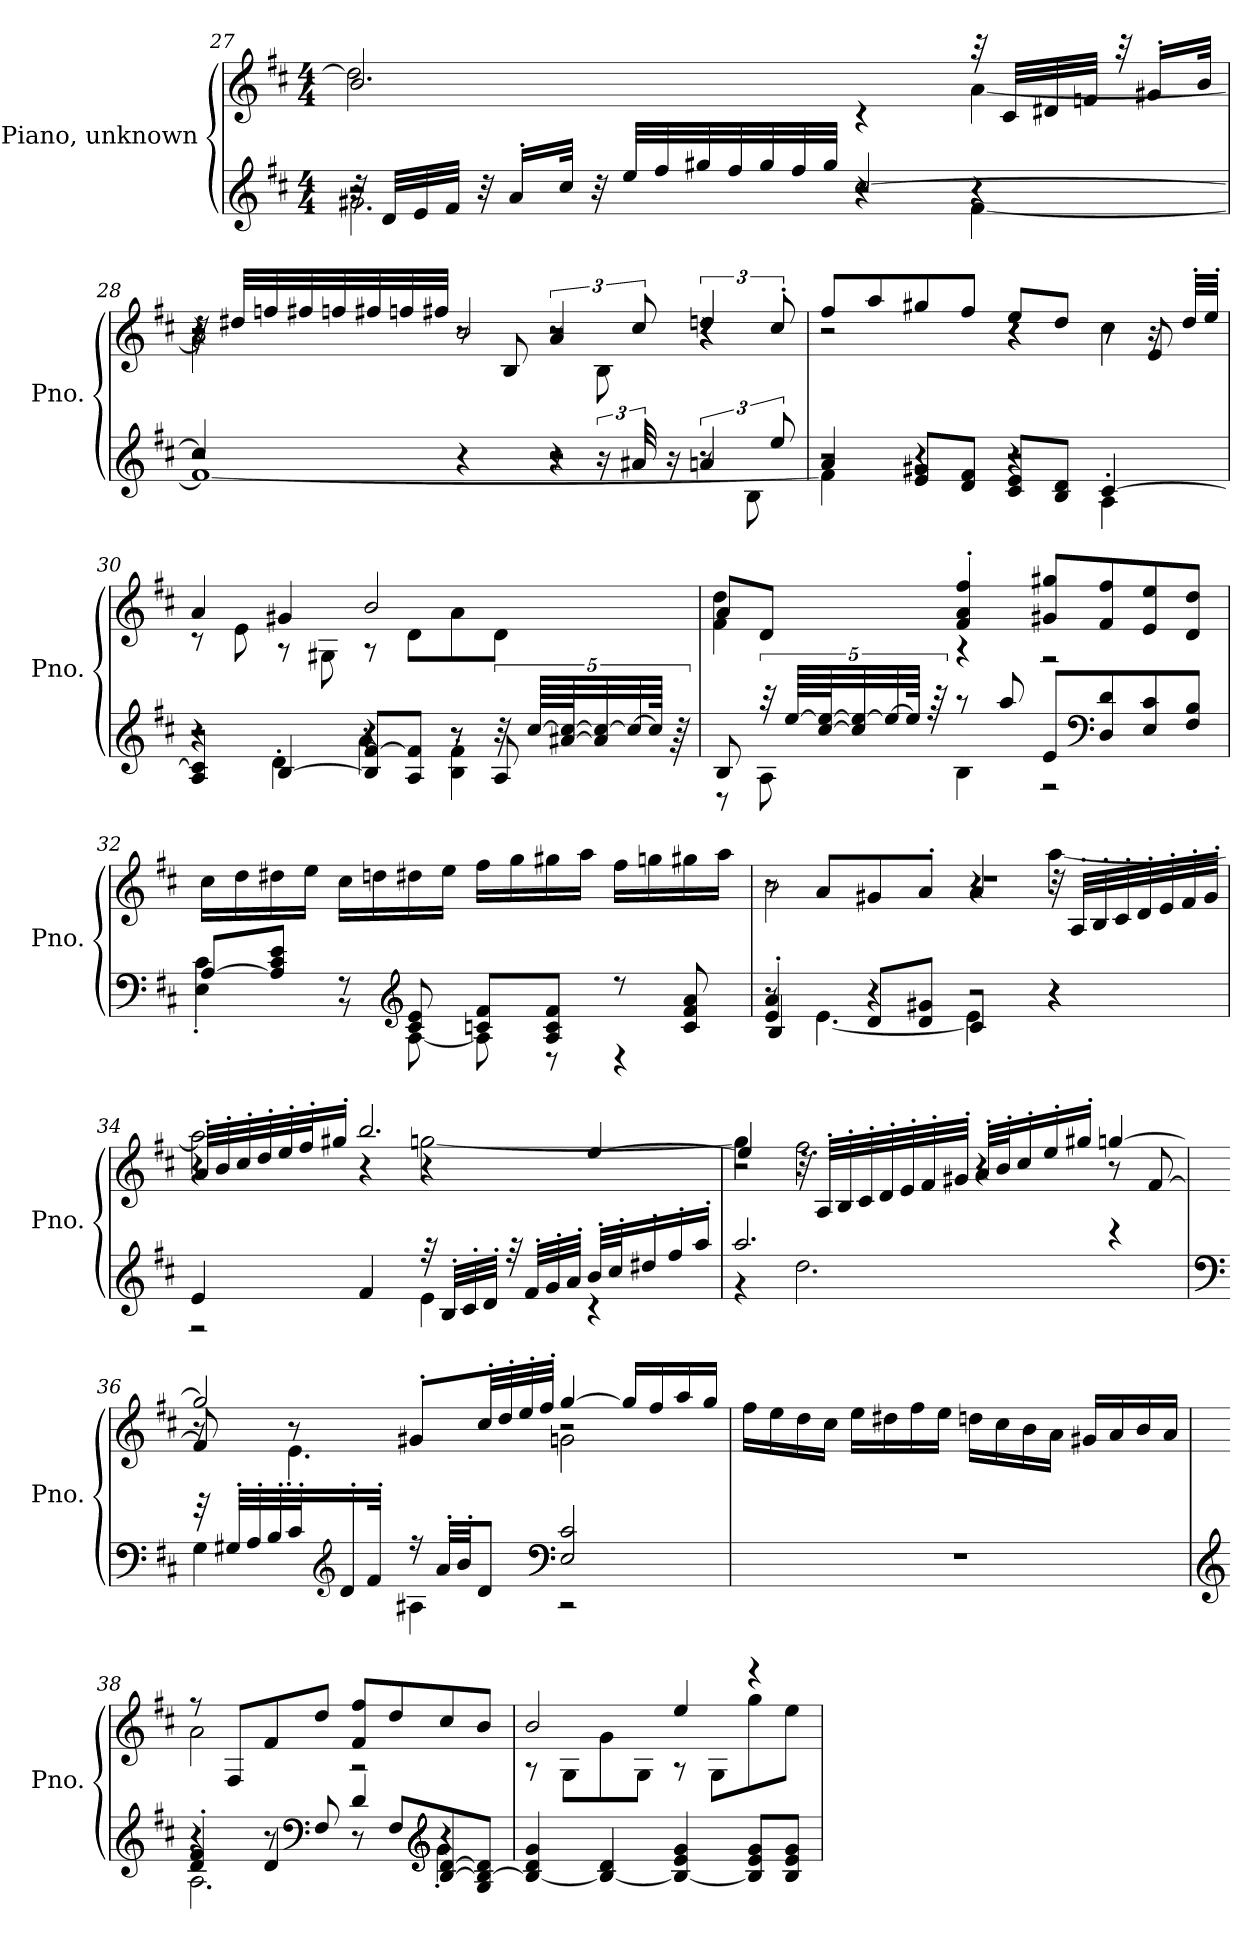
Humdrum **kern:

**kern	**kern
*part1	*part1
*staff2	*staff1
*I"Piano, unknown	*
*I'Pno.	*
!!LO:PB:g=z
*clefG2	*clefG2
*k[f#c#]	*k[f#c#]
*M4/4	*M4/4
=27	=27
*^	*^
*	*^	*	*
*	*	*^	*	*
32r	2r	2r	2.g#X\	2.b/	2dd\]
32d/LLL	.	.	.	.	.
32e/	.	.	.	.	.
32f#/JJJ	.	.	.	.	.
32r	.	.	.	.	.
16a'/LL	.	.	.	.	.
32cc#/JJk	.	.	.	.	.
32r	.	.	.	.	.
32ee/LLL	.	.	.	.	.
32ff#/	.	.	.	.	.
32gg#X/	.	.	.	.	.
32ff#/	.	.	.	.	.
32gg#/	.	.	.	.	.
32ff#/	.	.	.	.	.
32gg#/JJJ	.	.	.	.	.
2r	4r	[2cc#/	.	.	4r
.	[4f#\	.	4r	32r	[4a\
.	.	.	.	32c#/LLL	.
.	.	.	.	32d#X/	.
.	.	.	.	32fn/JJJ	.
.	.	.	.	32r	.
.	.	.	.	16g#X'/LL	.
.	.	.	.	32b/JJk	.
!!LO:LB:g=z
=28	=28	=28	=28	=28	=28
*	*	*	*	*^	*^
2r	1f#_	4cc#/]	2r	32r	2a\]	4r	2r
.	.	.	.	32dd#X/LLL	.	.	.
.	.	.	.	32ffn/	.	.	.
.	.	.	.	32ff#X/	.	.	.
.	.	.	.	32ffn/	.	.	.
.	.	.	.	32ff#X/	.	.	.
.	.	.	.	32ffn/	.	.	.
.	.	.	.	32ff#X/JJJ	.	.	.
.	.	4r	.	8r	.	2b/	.
.	.	.	.	8B/	.	.	.
8r	.	2r	4r	6a/	2r	.	8r
24r	.	.	.	.	.	.	8B\
48a#X/	.	.	.	12cc#/	.	.	.
16r	.	.	.	.	.	.	.
6an/	.	.	8r	6ddn/	.	4r	4r
.	.	.	8B\	.	.	.	.
12ee/	.	.	.	12cc#'/	.	.	.
*	*	*v	*v	*	*	*	*
*	*	*	*	*	*v	*v
=29	=29	=29	=29	=29	=29
4a/	4f#\]	2r	8ff#/L	2r	2r
.	.	.	8aa/	.	.
8e/ 8g#X/L	4r	.	8gg#X/	.	.
8d/ 8f#/J	.	.	8ff#/J	.	.
8c#/ 8e/L	2r	4r	8ee/L	4r	4r
8B/ 8d/J	.	.	8dd/J	.	.
[4c#/	.	4A'\	8r	4cc#\	8r
.	.	.	16r	.	8e/
.	.	.	32dd'/LLL	.	.
.	.	.	32ee'/JJJ	.	.
*	*	*	*	*v	*v
!!LO:LB:g=z
=30	=30	=30	=30	=30
4A/ 4c#/]	2r	4r	4a/	8r
.	.	.	.	8e\
[4B/	.	4d'\	4g#X/	8r
.	.	.	.	8G#X\
8B/] [8f#/L	4r	4a'\	2b/	8r
8A/ 8f#/]J	.	.	.	8d\L
8r	8r	4B\' 4f#\'	.	8a\
40r	8A/	.	.	8d\J
[80cc#/LLLL	.	.	.	.
[80a#X/ 80cc#/_J	.	.	.	.
40a#/] 40cc#/_	.	.	.	.
40cc#/_	.	.	.	.
80cc#/JJJk]	.	.	.	.
80r	.	.	.	.
*	*v	*v	*	*
=31	=31	=31	=31
8B/	8r	8a/L	4f#\ 4dd\
40r	8A\	8d/J	.
[80ee/LLLL	.	.	.
[80cc#/ 80ee/_J	.	.	.
40cc#/] 40ee/_	.	.	.
40ee/_	.	.	.
80ee/JJJk]	.	.	.
80r	.	.	.
8r	4B\	4f#/' 4a/' 4ff#/'	4r
8aa/	.	.	.
8e/L	2r	8g#X/ 8gg#X/L	2r
*clefF4	*	*	*
8D/ 8d/	.	8f#/ 8ff#/	.
8E/ 8c#/	.	8e/ 8ee/	.
8F#/ 8B/J	.	8d/ 8dd/J	.
*	*	*v	*v
!!LO:LB:g=z
=32	=32	=32
[8A/L	4E\' 4c#\'	16cc#\LL
.	.	16dd\
8A/] 8c#/ 8e/J	.	16dd#X\
.	.	16ee\JJ
8r	8r	16cc#\LL
.	.	16ddn\
*clefG2	*	*
8c#/ 8e/	[8A\	16dd#X\
.	.	16ee\JJ
8cn/ 8f#/L	8A\]	16ff#\LL
.	.	16gg\
8A/ 8c/ 8f#/J	8r	16gg#X\
.	.	16aa\JJ
8r	4r	16ff#\LL
.	.	16ggn\
8c/ 8f#/ 8a/	.	16gg#X\
.	.	16aa\JJ
=33	=33	=33
*	*^	*^
*	*	*	*	*^
4e/' 4a/'	8r	4B/	1r	2b\	8r
.	[4.e\	.	.	.	8a/L
8d/L	.	4r	.	.	8g#X/
8d/ 8g#X/J	.	.	.	.	8a'/J
4c#/	4e\]	2r	.	4r	4a/
4r	4r	.	.	[4aa\	32r
.	.	.	.	.	32A'/LLL
.	.	.	.	.	32B'/
.	.	.	.	.	32c#'/
.	.	.	.	.	32d'/
.	.	.	.	.	32e'/
.	.	.	.	.	32f#'/
.	.	.	.	.	32g#'/JJJ
*	*v	*v	*	*	*
!!LO:LB:g=z	!!	!!
=34	=34	=34	=34	=34
4e/	2r	4r	2aa\]	32a'/LLL
.	.	.	.	32b'/
.	.	.	.	32cc#'/
.	.	.	.	32dd'/
.	.	.	.	32ee'/
.	.	.	.	32ff#'/J
.	.	.	.	16gg#X'/JJ
4f#/	.	2.bb/	.	4r
32r	4e\	.	[2ggn\	4r
32B'/LLL	.	.	.	.
32c#'/	.	.	.	.
32d'/JJJ	.	.	.	.
32r	.	.	.	.
32f#'/LLL	.	.	.	.
32g'/	.	.	.	.
32a'/JJJ	.	.	.	.
32b'/LLL	4r	.	.	[4ee/
32cc#'/J	.	.	.	.
16dd#X'/	.	.	.	.
16ff#'/	.	.	.	.
16aa'/JJ	.	.	.	.
=35	=35	=35	=35	=35
2.aa/	4r	2r	4gg\]	4ee/]
.	2.dd\	.	2.ff#\	32r
.	.	.	.	32A'/LLL
.	.	.	.	32B'/
.	.	.	.	32c#'/
.	.	.	.	32d'/
.	.	.	.	32e'/
.	.	.	.	32f#'/
.	.	.	.	32g#X'/JJJ
.	.	4r	.	32a'/LLL
.	.	.	.	32b'/J
.	.	.	.	16cc#'/
.	.	.	.	16ee'/
.	.	.	.	16gg#X'/JJ
4r	.	[4ggn/	.	8r
.	.	.	.	[8f#/
!!LO:LB:g=z	!!	!!
=36	=36	=36	=36	=36
*clefF4	*	*	*	*
32r	4G\	2gg/]	8r	8f#/]
32G#X'/LLL	.	.	.	.
32A'/	.	.	.	.
32B'/	.	.	.	.
32c#'/J	.	.	4.e'\	8r
*clefG2	*	*	*	*
16d'/	.	.	.	.
32f#'/JJk	.	.	.	.
16r	4A#X\	.	.	8g#X'/L
32a'/LLL	.	.	.	.
32b'/JJ	.	.	.	.
8d/J	.	.	.	32cc#'/LL
.	.	.	.	32dd'/
.	.	.	.	32ee'/
.	.	.	.	32ff#'/JJJ
*clefF4	*	*	*	*
2E/ 2c#/	2r	2r	2gn\	[4gg/
.	.	.	.	16gg/LL]
.	.	.	.	16ff#/
.	.	.	.	16aa/
.	.	.	.	16gg/JJ
*v	*v	*	*	*
*	*v	*v	*v
=37	=37
1r	16ff#\LL
.	16ee\
.	16dd\
.	16cc#\JJ
.	16ee\LL
.	16dd#X\
.	16ff#\
.	16ee\JJ
.	16ddn\LL
.	16cc#\
.	16b\
.	16a\JJ
.	16g#X/LL
.	16a/
.	16b/
.	16a/JJ
!!LO:PB:g=z
=38	=38
*clefG2	*
*^	*^
*	*^	*	*
4d/' 4f#/'	2.A\	4r	8r	2a\
.	.	.	8F#/L	.
8r	.	4d/	8f#/	.
*clefF4	*	*	*	*
8F#/	.	.	8dd/J	.
8r	.	4d/	8f#/ 8ff#/L	2r
8F#/L	.	.	8dd/	.
*clefG2	*	*	*	*
[8B/ [8d/	4g'\	4r	8cc#/	.
8G/ 8B/_ 8d/]J	.	.	8b/J	.
*v	*v	*v	*	*
=39	=39	=39
4B/_ 4d/ 4g/	2b/	8r
.	.	8G\L
4B/_ 4d/	.	8g\
.	.	8G\J
4B/_ 4e/ 4g/	4ee/	8r
.	.	8G\L
8B/] 8e/ 8g/L	4r	8gg\
8B/ 8e/ 8g/J	.	8ee\J
*	*v	*v
=	=
*-	*-
